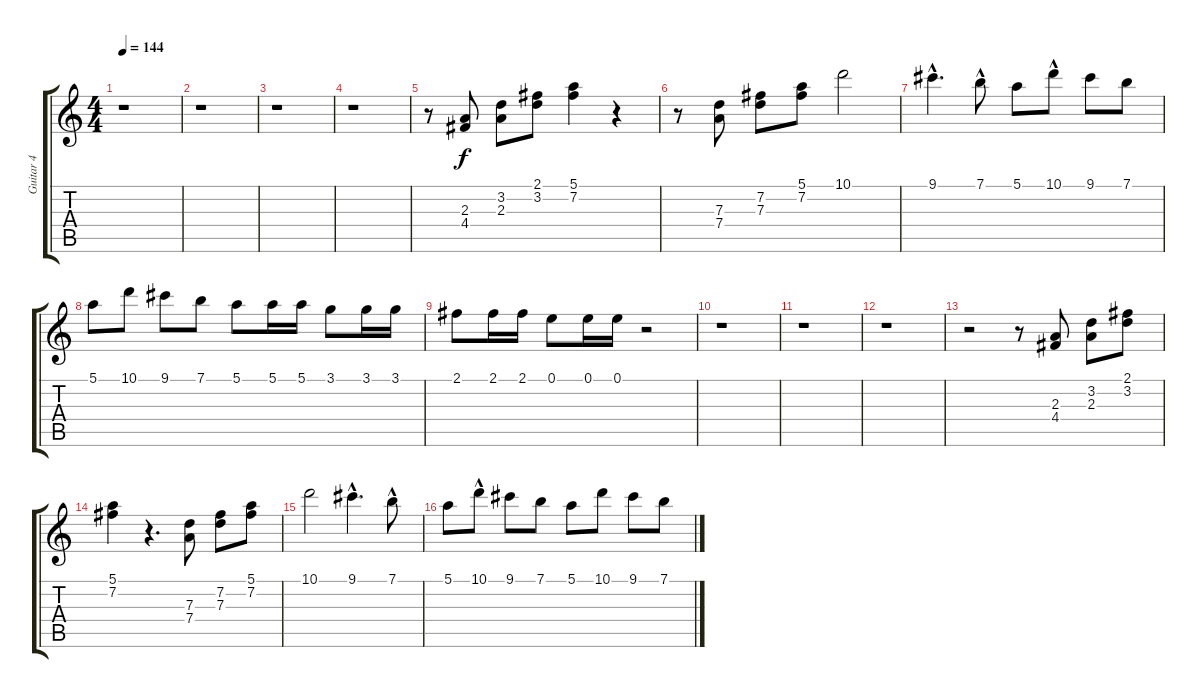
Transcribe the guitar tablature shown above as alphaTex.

\track ("Guitar 4" "Guitar 4") {instrument acousticguitarnylon}
\staff {score tabs}
\tuning (E4 B3 G3 D3 A2 E2) {hide}
\ts (4 4)
\tempo 144
\clef g2
\ks c
r.1{dy f instrument acousticguitarnylon} |
r.1 |
r.1 |
r.1 |
r.8 (2.3 4.4).8 (3.2 2.3).8 (2.1 3.2).8 (5.1 7.2).4 r.4 |
r.8 (7.3 7.4).8 (7.2 7.3).8 (5.1 7.2).8 10.1.2 |
9.1{hac}.4{d} 7.1{hac}.8 5.1.8 10.1{hac}.8 9.1.8 7.1.8 |
5.1.8 10.1.8 9.1.8 7.1.8 5.1.8 5.1.16 5.1.16 3.1.8 3.1.16 3.1.16 |
2.1.8 2.1.16 2.1.16 0.1.8 0.1.16 0.1.16 r.2 |
r.1 |
r.1 |
r.1 |
r.2 r.8 (2.3 4.4).8 (3.2 2.3).8 (2.1 3.2).8 |
(5.1 7.2).4 r.4{d} (7.3 7.4).8 (7.2 7.3).8 (5.1 7.2).8 |
10.1.2 9.1{hac}.4{d} 7.1{hac}.8 |
5.1.8 10.1{hac}.8 9.1.8 7.1.8 5.1.8 10.1.8 9.1.8 7.1.8
